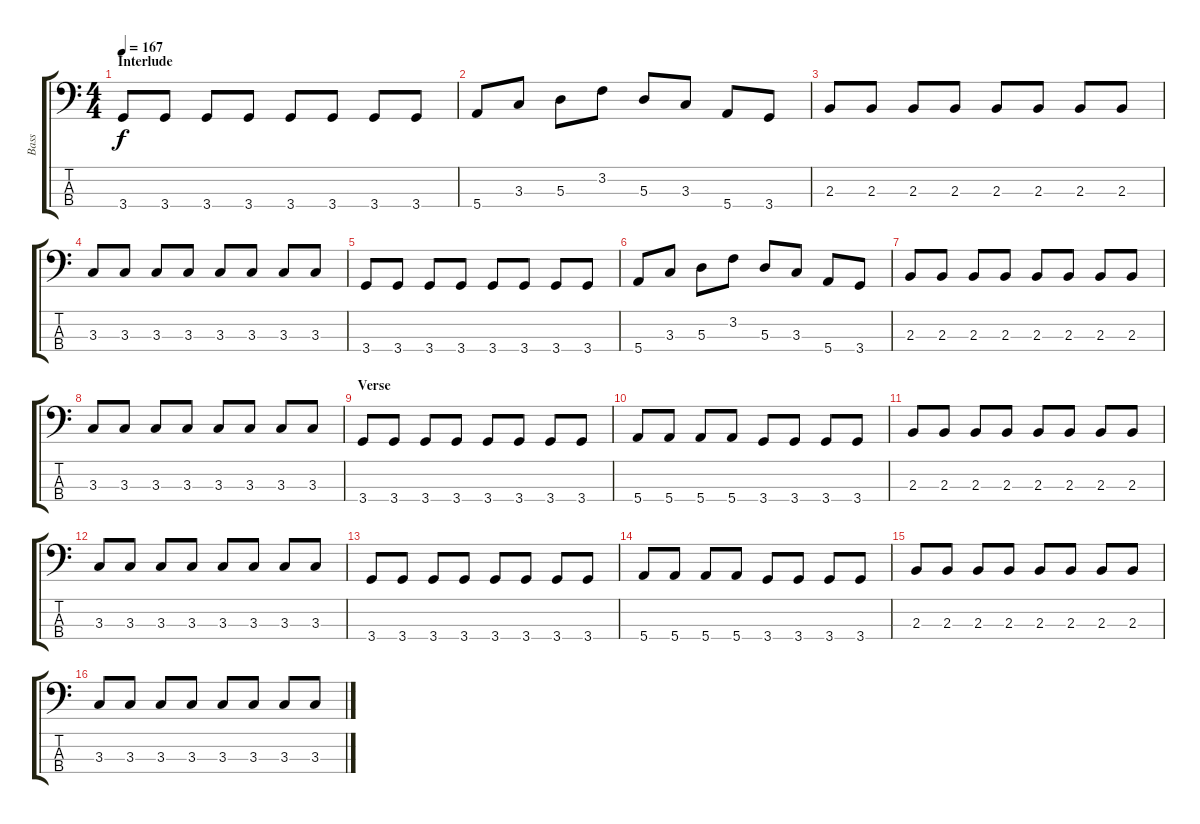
\track ("Bass" "Bass") {instrument electricbasspick}
\staff {score tabs}
\tuning (G2 D2 A1 E1) {hide}
\ts (4 4)
\section ("" "Interlude")
\tempo 167
\clef f4
\ks c
3.4.8{dy f} 3.4.8 3.4.8 3.4.8 3.4.8 3.4.8 3.4.8 3.4.8 |
5.4.8 3.3.8 5.3.8 3.2.8 5.3.8 3.3.8 5.4.8 3.4.8 |
2.3.8 2.3.8 2.3.8 2.3.8 2.3.8 2.3.8 2.3.8 2.3.8 |
3.3.8 3.3.8 3.3.8 3.3.8 3.3.8 3.3.8 3.3.8 3.3.8 |
3.4.8 3.4.8 3.4.8 3.4.8 3.4.8 3.4.8 3.4.8 3.4.8 |
5.4.8 3.3.8 5.3.8 3.2.8 5.3.8 3.3.8 5.4.8 3.4.8 |
2.3.8 2.3.8 2.3.8 2.3.8 2.3.8 2.3.8 2.3.8 2.3.8 |
3.3.8 3.3.8 3.3.8 3.3.8 3.3.8 3.3.8 3.3.8 3.3.8 |
\section ("" "Verse")
3.4.8 3.4.8 3.4.8 3.4.8 3.4.8 3.4.8 3.4.8 3.4.8 |
5.4.8 5.4.8 5.4.8 5.4.8 3.4.8 3.4.8 3.4.8 3.4.8 |
2.3.8 2.3.8 2.3.8 2.3.8 2.3.8 2.3.8 2.3.8 2.3.8 |
3.3.8 3.3.8 3.3.8 3.3.8 3.3.8 3.3.8 3.3.8 3.3.8 |
3.4.8 3.4.8 3.4.8 3.4.8 3.4.8 3.4.8 3.4.8 3.4.8 |
5.4.8 5.4.8 5.4.8 5.4.8 3.4.8 3.4.8 3.4.8 3.4.8 |
2.3.8 2.3.8 2.3.8 2.3.8 2.3.8 2.3.8 2.3.8 2.3.8 |
3.3.8 3.3.8 3.3.8 3.3.8 3.3.8 3.3.8 3.3.8 3.3.8
